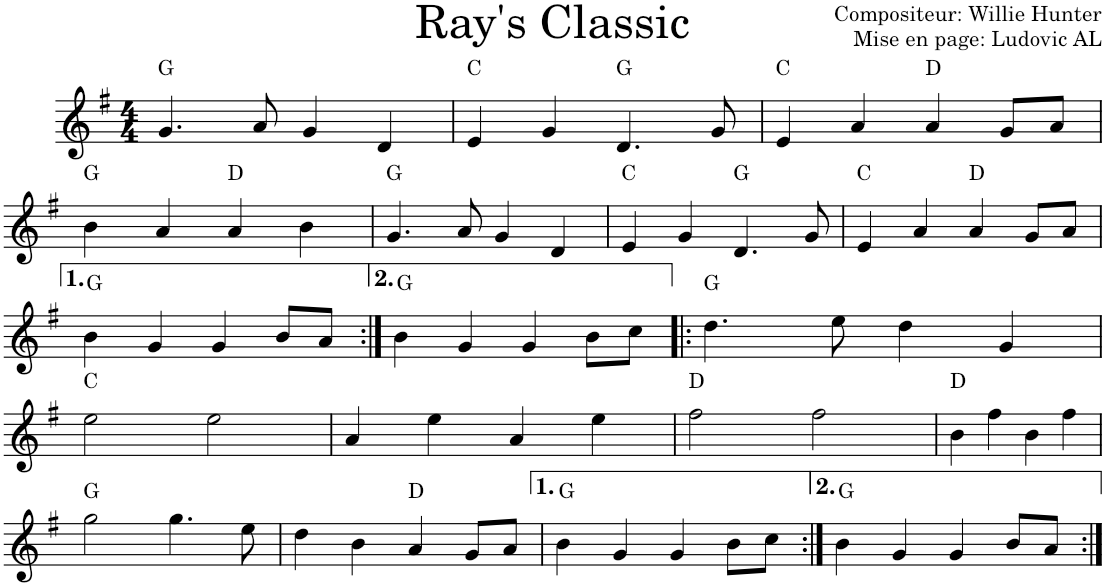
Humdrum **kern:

**kern	**harte
*part1	*part1
*staff1	*
*I"Voice	*
*I'V	*
*clefG2	*
*k[f#]	*
*M4/4	*
=1	=1
4.g/	G:maj
8a/	.
4g/	.
4d/	.
=2	=2
4e/	C:maj
4g/	.
4.d/	G:maj
8g/	.
=3	=3
4e/	C:maj
4a/	.
4a/	D:maj
8g/L	.
8a/J	.
!!LO:LB:g=z
=4	=4
4b\	G:maj
4a/	.
4a/	D:maj
4b\	.
=5	=5
4.g/	G:maj
8a/	.
4g/	.
4d/	.
=6	=6
4e/	C:maj
4g/	.
4.d/	G:maj
8g/	.
=7	=7
4e/	C:maj
4a/	.
4a/	D:maj
8g/L	.
8a/J	.
!!LO:LB:g=z
=8	=8
4b\	G:maj
4g/	.
4g/	.
8b/L	.
8a/J	.
=9:|!	=9:|!
4b\	G:maj
4g/	.
4g/	.
8b\L	.
8cc\J	.
=10!|:	=10!|:
4.dd\	G:maj
8ee\	.
4dd\	.
4g/	.
!!LO:LB:g=z
=11	=11
2ee\	C:maj
2ee\	.
=12	=12
4a/	.
4ee\	.
4a/	.
4ee\	.
=13	=13
2ff#\	D:maj
2ff#\	.
=14	=14
4b\	D:maj
4ff#\	.
4b\	.
4ff#\	.
!!LO:LB:g=z
=15	=15
2gg\	G:maj
4.gg\	.
8ee\	.
=16	=16
4dd\	.
4b\	.
4a/	D:maj
8g/L	.
8a/J	.
=17	=17
4b\	G:maj
4g/	.
4g/	.
8b\L	.
8cc\J	.
=18:|!	=18:|!
4b\	G:maj
4g/	.
4g/	.
8b/L	.
8a/J	.
=:|!	=:|!
*-	*-
